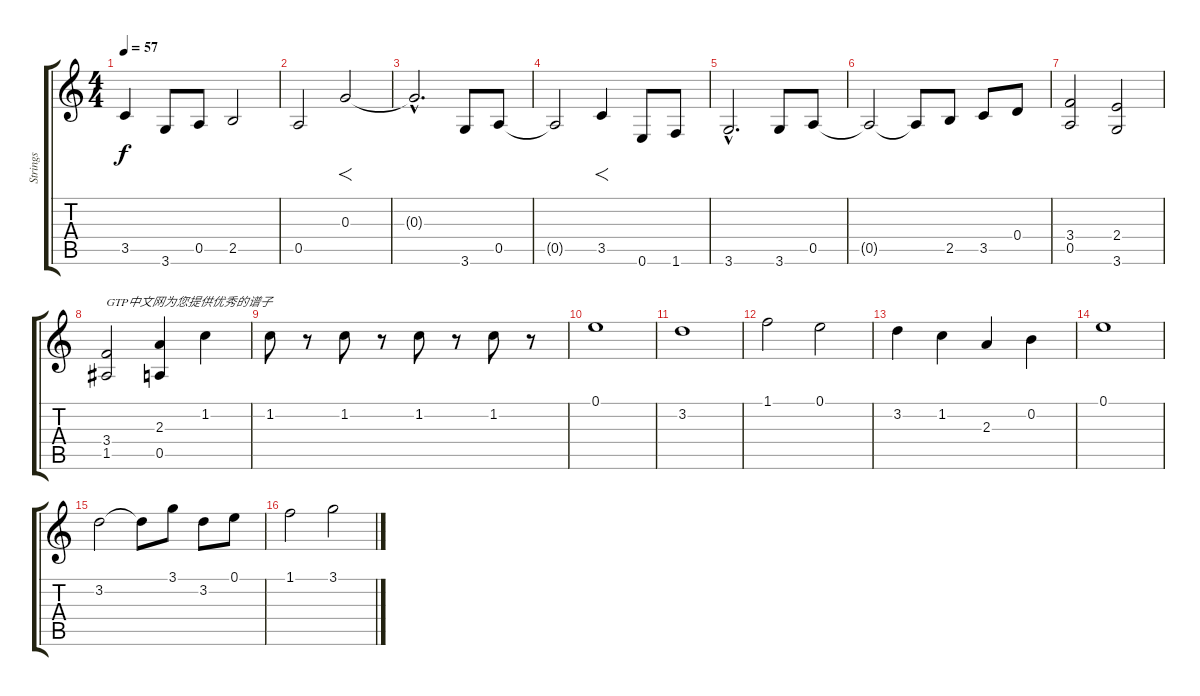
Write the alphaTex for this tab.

\track ("Strings" "Strings") {instrument stringensemble1}
\staff {score tabs}
\tuning (E5 B4 G4 D4 A3 E3) {hide}
\ts (4 4)
\tempo 57
\clef g2
\ks c
3.5.4{dy f instrument stringensemble1} 3.6.8 0.5.8 2.5.2 |
0.5.2 0.3.2{f} |
0.3{hac t}.2{d} 3.6.8 0.5.8 |
0.5{t}.2 3.5.4{f} 0.6.8 1.6.8 |
3.6{hac}.2{d} 3.6.8 0.5.8 |
0.5{t}.2 0.5{t}.8 2.5.8 3.5.8 0.4.8 |
(3.4 0.5).2 (2.4 3.6).2 |
(3.4 1.5).2{txt "GTP中文网为您提供优秀的谱子"} (2.3 0.5).4 1.2.4 |
1.2.8 r.8 1.2.8 r.8 1.2.8 r.8 1.2.8 r.8 |
0.1.1 |
3.2.1 |
1.1.2 0.1.2 |
3.2.4 1.2.4 2.3.4 0.2.4 |
0.1.1 |
3.2.2 3.2{t}.8 3.1.8 3.2.8 0.1.8 |
1.1.2 3.1.2
